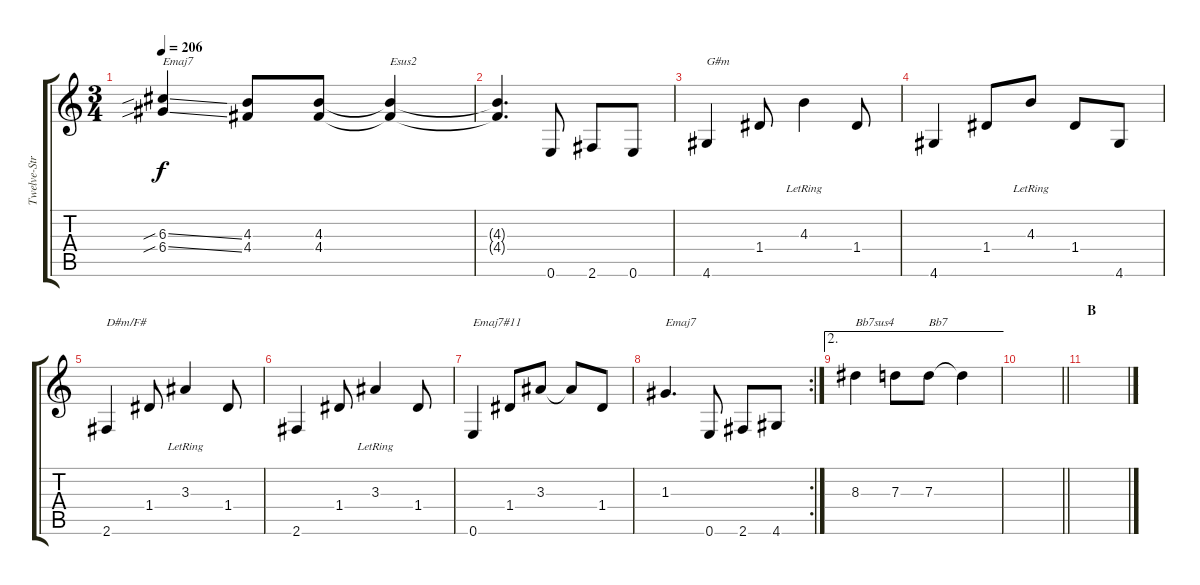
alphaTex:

\track ("Twelve-String" "Twelve-Str") {instrument electricguitarjazz}
\staff {score tabs}
\tuning (E4 B3 G3 D3 A2 E2) {hide}
\ts (3 4)
\tempo 206
\clef g2
\ks c
(6.3{sib ss} 6.4{sib ss}).4{txt "Emaj7" dy f} (4.3 4.4).8 (4.3 4.4).8 (4.3{t} 4.4{t}).4{txt "Esus2"} |
(4.3{t} 4.4{t}).4{d} 0.6.8 2.6.8 0.6.8 |
4.6.4{txt "G#m"} 1.4.8 4.3{lr}.4 1.4.8 |
4.6.4 1.4.8 4.3{lr}.8 1.4.8 4.6.8 |
2.6.4{txt "D#m/F#"} 1.4.8 3.3{lr}.4 1.4.8 |
2.6.4 1.4.8 3.3{lr}.4 1.4.8 |
0.6.4{txt "Emaj7#11"} 1.4.8 3.3.8 3.3{t}.8 1.4.8 |
\rc 2
1.3.4{d txt "Emaj7"} 0.6.8 2.6.8 4.6.8 |
\ae 2
8.3.4{txt "Bb7sus4"} 7.3.8 7.3.8{txt "Bb7"} 7.3{t}.4 |
\barLineRight lightlight
|
\section ("" "B")
